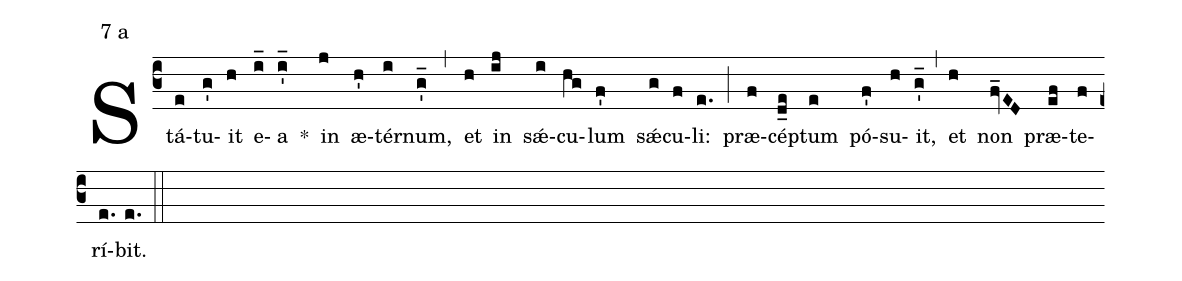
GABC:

mode:7 a;
%%
(c3) Stá(e)tu(g')it(h) e(i_)a(i'_) *() in(j) æ(h')tér(i)num,(g'_) (,) et(h) in(ij) sǽ(i)cu(hg)lum(f') sǽ(g)cu(f)li:(e.) (;) præ(f)cép(d_e)tum(e) pó(f')su(h)it,(g'_) (,) et(h) non(fv_ED) præ(ef)te(f)rí(e.)bit.(e.) (::)
